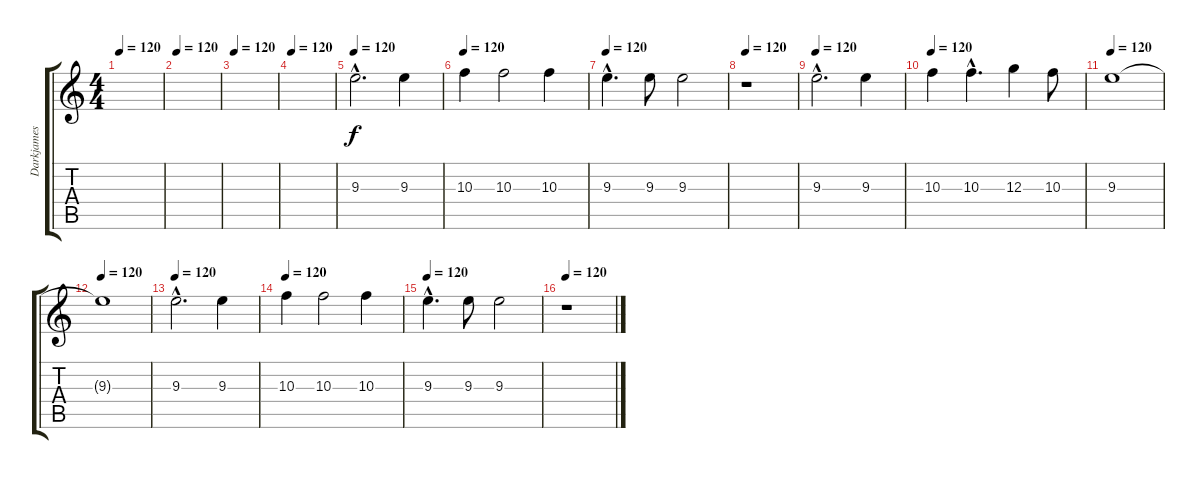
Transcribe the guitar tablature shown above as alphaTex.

\track ("Darkjames solo" "Darkjames ") {instrument distortionguitar}
\staff {score tabs}
\tuning (E4 B3 G3 D3 A2 E2) {hide}
\ts (4 4)
\tempo 120
\clef g2
\ks c
|
\tempo 120
|
\tempo 120
|
\tempo 120
|
\tempo 120
9.3{hac}.2{d} 9.3.4 |
\tempo 120
10.3.4 10.3.2 10.3.4 |
\tempo 120
9.3{hac}.4{d} 9.3.8 9.3.2 |
\tempo 120
r.1 |
\tempo 120
9.3{hac}.2{d} 9.3.4 |
\tempo 120
10.3.4 10.3{hac}.4{d} 12.3.4 10.3.8 |
\tempo 120
9.3.1 |
\tempo 120
9.3{t}.1 |
\tempo 120
9.3{hac}.2{d} 9.3.4 |
\tempo 120
10.3.4 10.3.2 10.3.4 |
\tempo 120
9.3{hac}.4{d} 9.3.8 9.3.2 |
\tempo 120
r.1
